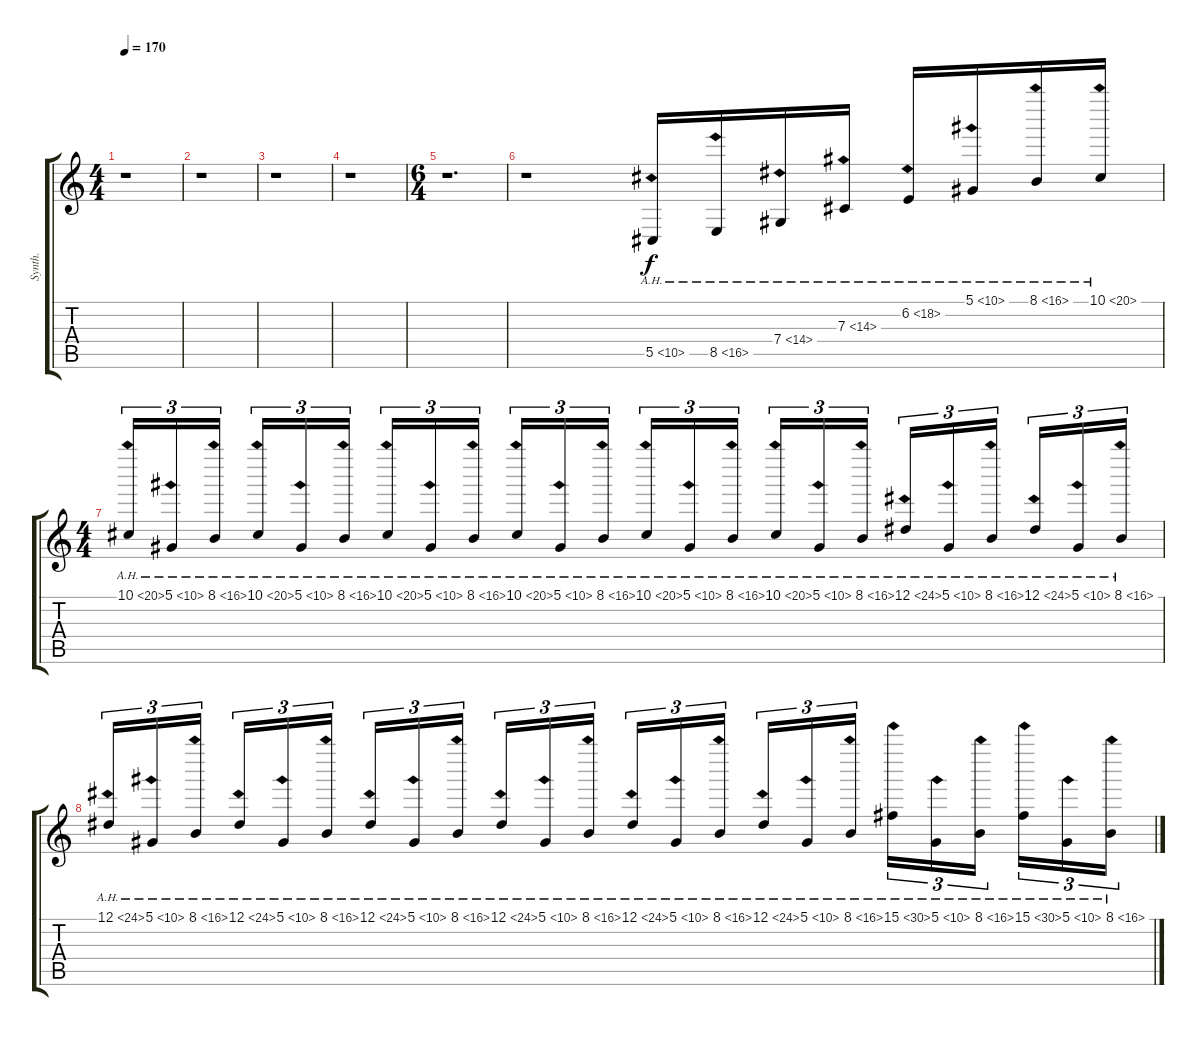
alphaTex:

\track ("Synth." "Synth.") {instrument lead1square}
\staff {score tabs}
\tuning (Eb4 Bb3 Gb3 Db3 Ab2 Eb2) {hide}
\ts (4 4)
\tempo 170
\clef g2
\ks c
r.1{dy f} |
r.1 |
r.1 |
r.1 |
\ts (6 4)
r.1{d} |
r.1 5.5{ah 5}.16 8.5{ah 8}.16 7.4{ah 7}.16 7.3{ah 7}.16 6.2{ah 12}.16 5.1{ah 5}.16 8.1{ah 8}.16 10.1{ah 10}.16 |
\ts (4 4)
10.1{ah 10}.16{tu (3 2)} 5.1{ah 5}.16{tu (3 2)} 8.1{ah 8}.16{tu (3 2)} 10.1{ah 10}.16{tu (3 2)} 5.1{ah 5}.16{tu (3 2)} 8.1{ah 8}.16{tu (3 2)} 10.1{ah 10}.16{tu (3 2)} 5.1{ah 5}.16{tu (3 2)} 8.1{ah 8}.16{tu (3 2)} 10.1{ah 10}.16{tu (3 2)} 5.1{ah 5}.16{tu (3 2)} 8.1{ah 8}.16{tu (3 2)} 10.1{ah 10}.16{tu (3 2)} 5.1{ah 5}.16{tu (3 2)} 8.1{ah 8}.16{tu (3 2)} 10.1{ah 10}.16{tu (3 2)} 5.1{ah 5}.16{tu (3 2)} 8.1{ah 8}.16{tu (3 2)} 12.1{ah 12}.16{tu (3 2)} 5.1{ah 5}.16{tu (3 2)} 8.1{ah 8}.16{tu (3 2)} 12.1{ah 12}.16{tu (3 2)} 5.1{ah 5}.16{tu (3 2)} 8.1{ah 8}.16{tu (3 2)} |
12.1{ah 12}.16{tu (3 2)} 5.1{ah 5}.16{tu (3 2)} 8.1{ah 8}.16{tu (3 2)} 12.1{ah 12}.16{tu (3 2)} 5.1{ah 5}.16{tu (3 2)} 8.1{ah 8}.16{tu (3 2)} 12.1{ah 12}.16{tu (3 2)} 5.1{ah 5}.16{tu (3 2)} 8.1{ah 8}.16{tu (3 2)} 12.1{ah 12}.16{tu (3 2)} 5.1{ah 5}.16{tu (3 2)} 8.1{ah 8}.16{tu (3 2)} 12.1{ah 12}.16{tu (3 2)} 5.1{ah 5}.16{tu (3 2)} 8.1{ah 8}.16{tu (3 2)} 12.1{ah 12}.16{tu (3 2)} 5.1{ah 5}.16{tu (3 2)} 8.1{ah 8}.16{tu (3 2)} 15.1{ah 15}.16{tu (3 2)} 5.1{ah 5}.16{tu (3 2)} 8.1{ah 8}.16{tu (3 2)} 15.1{ah 15}.16{tu (3 2)} 5.1{ah 5}.16{tu (3 2)} 8.1{ah 8}.16{tu (3 2)}
